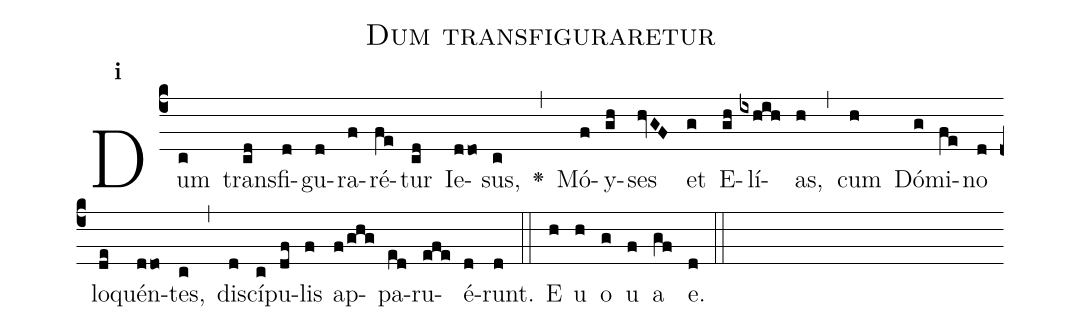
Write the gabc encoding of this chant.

name:Dum transfiguraretur;
office-part:Antiphona;
mode:1;
%%
initial-style: 1;
name: Dum transfiguraretur
book: Antiphonae & Responsoria/Tomus II, p. 28;
occasion: Hebdomada II Quadragesimae Dominica;
office-part: Vesperae I Ant 3;
user-notes: ;
commentary: ;
annotation: 1d;
centering-scheme: english;
fontsize: 12;
font: OFLSortsMillGoudy;
height: 11;
width: 4.5;
%%
(c4)Dum(c) tran(cd)sfi(d)gu(d)ra(f)ré(fe)tur(cd) Ie(ddo)sus,(c) <v>\greheightstar</v>(,) Mó(f)y(gh)ses(hvGF) et(g) E(gh)lí(ixhih)as,(h) (,) cum(h) Dó(g)mi(fe)no(d) lo(de)quén(ddo)tes,(c) (,) di(d)scí(c)pu(df)lis(f) ap(f/ghg)pa(ed)ru(efe)é(d)runt.(d) (::)
E(h) u(h) o(g) u(f) a(gf) e.(d) (::)
